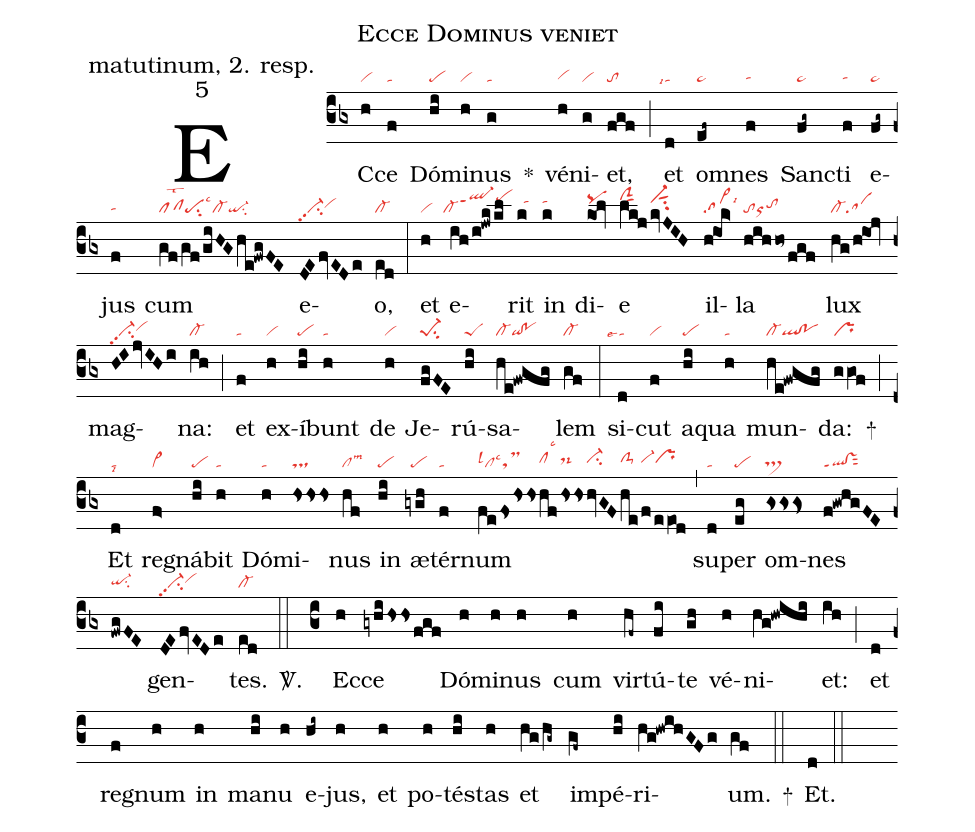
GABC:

name: Ecce Dominus veniet;
office-part: matutinum, 2. resp.;
mode: 5;
nabc-lines: 1;
%%
(cb3)
EC(h|vi)ce(f|ta) Dó(hi|pe)mi(h|vi)nus(g|ta) *()
vé(h|vihg)ni(g|vi)et,(fgf|to) (;)
et(d|``talsi7) om(ef~|ta>)nes(f|tahg) San(fg~|ta>)cti(f|tahg) e(fg~|ta>)jus(f|tahg) cum(gf/gf/giHGhe!fwgFE|pflst2pesu2lsc3cl-qi-su2) e(DEfvEDe|vi-pp2su2vihh)o,(ed|cl-) (:)
et(h|vi) e(ih/i!jwkkl|``cl-ql-hjppt1pehk)rit(k|//tahj) in(k|tahj) di(ko<!lv|pqhj)e(lk!j|ciGhk|kvJIH|vi-hjsut1su2) il(hiOk>|sa>lsi6)la(hihho~/fgf|toortohh) lux(hg/hiO!jv|cl-sa) mag(HIjvIHi|vi-pp2su2vihh)na:(ih|cl-) (;)
et(f|ta) ex(h|vi)í(hi|pe)bunt(h|ta) de(h|vi) Je(fgFE|pe-1su2)rú(hi|peS)sa(he!fwgfg|cl-qi!po)lem(gf|cl-) (:)
si(d|```talse4)cut(f|vi) a(hi|pe)qua(h|ta) mun(he!fwgfg|cl-ql!po)da:(ggOf|pr) +(;)
Et(d|talsi8) reg(f>|vi>)ná(hi|pe)bit(h|ta) Dó(h|ta)mi(hsss|ts)nus(hf|cllsm3) in(hi|pe) æ(gygh|//pe)tér(f|ta)num(fefshss|cllsc3lsl1tsM|hf|clhhlsc3|hss|ds-hh|hvGF|ci-hh|he|clS-hh|/f/eeOd|vi-hhprhh) (,)
su(d|ta)per(eg|pe) om(gsss<|ts>)nes(f!gwhgFE|ql!vsppt1sut2|fwgFE|qi-hgsu2) gen(DEfvEDe|vi-pp2su2vihh)tes.(ed|cl-) <sp>V/</sp>.(::)
(c3)
Ec(h)ce(gyhihssfgf) Dó(h)mi(h)nus(h) cum(h) vir(hf~)tú(fi)te(gh) vé(h)ni(hg!hwihi)et:(ih) (;)
et(d) reg(f)num(h) in(h) ma(hi)nu(h) e(hi~)jus,(h) et(h) po(h)tés(hi)tas(h) et(hg/hg~) im(gf~)pé(hi)ri(hg!hwihGFg)um.(gf) +(::)
Et.(d) (::)
